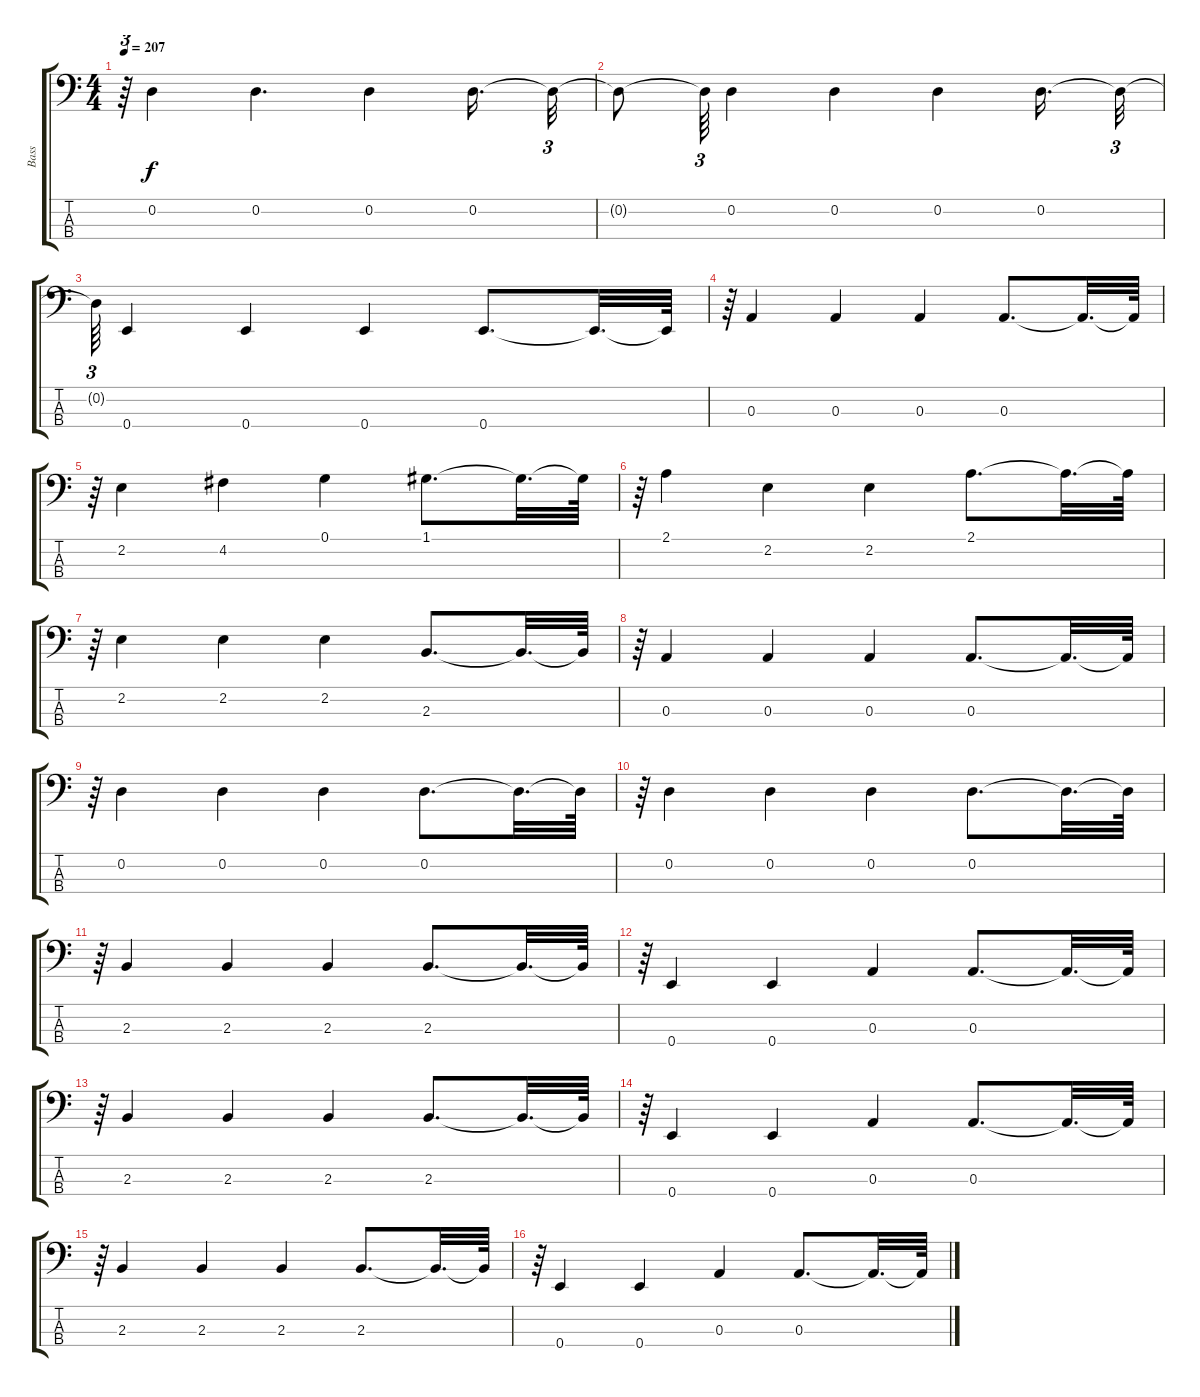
\track ("Bass" "Bass") {instrument electricbassfinger}
\staff {score tabs}
\tuning (G2 D2 A1 E1) {hide}
\ts (4 4)
\tempo 207
\clef f4
\ks c
r.64{tu (3 2) dy f} 0.2.4 0.2.4{d} 0.2.4 0.2.16{d} 0.2{t}.32{tu (3 2)} |
0.2{t}.8 0.2{t}.64{tu (3 2)} 0.2.4 0.2.4 0.2.4 0.2.16{d} 0.2{t}.32{tu (3 2)} |
0.2{t}.64{tu (3 2)} 0.4.4 0.4.4 0.4.4 0.4.8{d} 0.4{t}.32{d} 0.4{t}.64 |
r.64{tu (3 2)} 0.3.4 0.3.4 0.3.4 0.3.8{d} 0.3{t}.32{d} 0.3{t}.64 |
r.64{tu (3 2)} 2.2.4 4.2.4 0.1.4 1.1.8{d} 1.1{t}.32{d} 1.1{t}.64 |
r.64{tu (3 2)} 2.1.4 2.2.4 2.2.4 2.1.8{d} 2.1{t}.32{d} 2.1{t}.64 |
r.64{tu (3 2)} 2.2.4 2.2.4 2.2.4 2.3.8{d} 2.3{t}.32{d} 2.3{t}.64 |
r.64{tu (3 2)} 0.3.4 0.3.4 0.3.4 0.3.8{d} 0.3{t}.32{d} 0.3{t}.64 |
r.64{tu (3 2)} 0.2.4 0.2.4 0.2.4 0.2.8{d} 0.2{t}.32{d} 0.2{t}.64 |
r.64{tu (3 2)} 0.2.4 0.2.4 0.2.4 0.2.8{d} 0.2{t}.32{d} 0.2{t}.64 |
r.64{tu (3 2)} 2.3.4 2.3.4 2.3.4 2.3.8{d} 2.3{t}.32{d} 2.3{t}.64 |
r.64{tu (3 2)} 0.4.4 0.4.4 0.3.4 0.3.8{d} 0.3{t}.32{d} 0.3{t}.64 |
r.64{tu (3 2)} 2.3.4 2.3.4 2.3.4 2.3.8{d} 2.3{t}.32{d} 2.3{t}.64 |
r.64{tu (3 2)} 0.4.4 0.4.4 0.3.4 0.3.8{d} 0.3{t}.32{d} 0.3{t}.64 |
r.64{tu (3 2)} 2.3.4 2.3.4 2.3.4 2.3.8{d} 2.3{t}.32{d} 2.3{t}.64 |
r.64{tu (3 2)} 0.4.4 0.4.4 0.3.4 0.3.8{d} 0.3{t}.32{d} 0.3{t}.64
